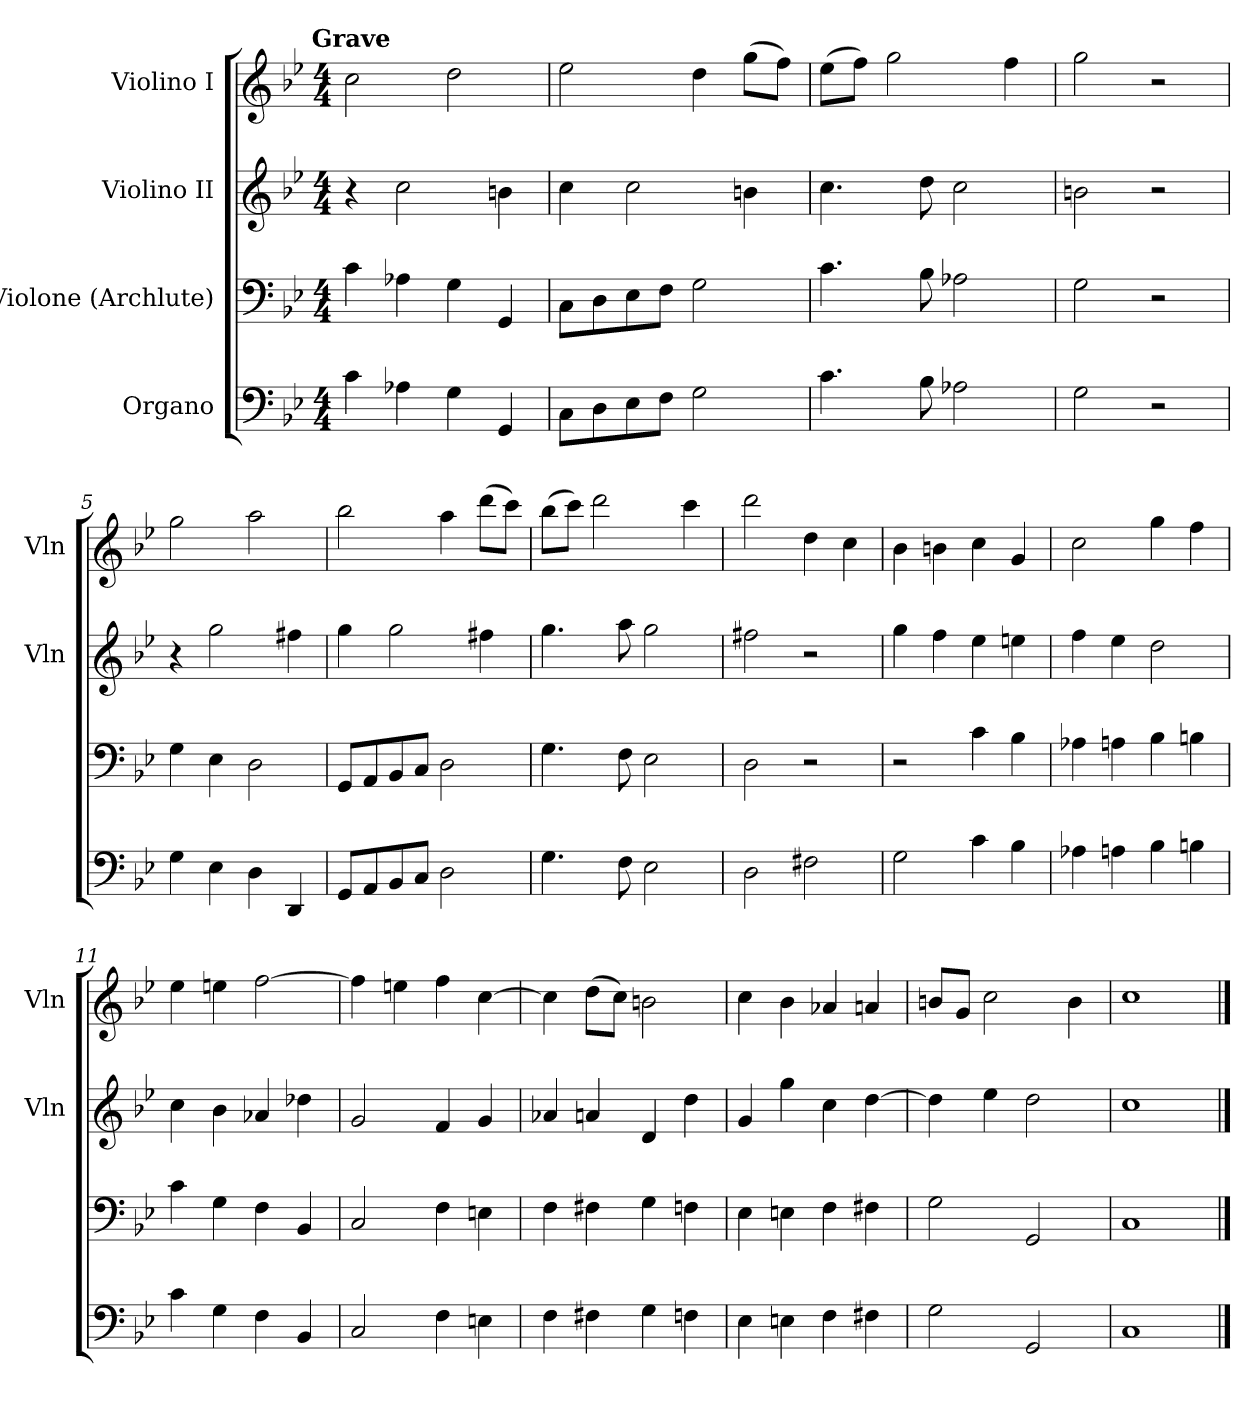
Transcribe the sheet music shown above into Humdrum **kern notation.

**kern	**kern	**kern	**kern
*part4	*part3	*part2	*part1
*staff4	*staff3	*staff2	*staff1
*I"Organo	*I"Violone (Archlute)	*I"Violino II	*I"Violino I
*	*	*I'Vln	*I'Vln
*clefF4	*clefF4	*clefG2	*clefG2
*k[b-e-]	*k[b-e-]	*k[b-e-]	*k[b-e-]
!!LO:TX:omd:t=Grave
*M4/4	*M4/4	*M4/4	*M4/4
*MM40	*MM40	*MM40	*MM40
=1	=1	=1	=1
4c\	4c\	4r	2cc\
4A-X\	4A-X\	2cc\	.
4G\	4G\	.	2dd\
4GG/	4GG/	4bn\	.
=2	=2	=2	=2
8C\L	8C\L	4cc\	2ee-\
8D\	8D\	.	.
8E-\	8E-\	2cc\	.
8F\J	8F\J	.	.
2G\	2G\	.	4dd\
.	.	4bn\	(8gg\L
.	.	.	8ff\J)
=3	=3	=3	=3
4.c\	4.c\	4.cc\	(8ee-\L
.	.	.	8ff\J)
.	.	.	2gg\
8B-\	8B-\	8dd\	.
2A-X\	2A-X\	2cc\	.
.	.	.	4ff\
=4	=4	=4	=4
2G\	2G\	2bn\	2gg\
2r	2r	2r	2r
=5	=5	=5	=5
4G\	4G\	4r	2gg\
4E-\	4E-\	2gg\	.
4D\	2D\	.	2aa\
4DD/	.	4ff#X\	.
=6	=6	=6	=6
8GG/L	8GG/L	4gg\	2bb-\
8AA/	8AA/	.	.
8BB-/	8BB-/	2gg\	.
8C/J	8C/J	.	.
2D\	2D\	.	4aa\
.	.	4ff#X\	(8ddd\L
.	.	.	8ccc\J)
=7	=7	=7	=7
4.G\	4.G\	4.gg\	(8bb-\L
.	.	.	8ccc\J)
.	.	.	2ddd\
8F\	8F\	8aa\	.
2E-\	2E-\	2gg\	.
.	.	.	4ccc\
=8	=8	=8	=8
2D\	2D\	2ff#X\	2ddd\
2F#X\	2r	2r	4dd\
.	.	.	4cc\
=9	=9	=9	=9
2G\	2r	4gg\	4b-\
.	.	4ff\	4bn\
4c\	4c\	4ee-\	4cc\
4B-\	4B-\	4een\	4g/
=10	=10	=10	=10
4A-X\	4A-X\	4ff\	2cc\
4An\	4An\	4ee-\	.
4B-\	4B-\	2dd\	4gg\
4Bn\	4Bn\	.	4ff\
=11	=11	=11	=11
4c\	4c\	4cc\	4ee-\
4G\	4G\	4b-\	4een\
4F\	4F\	4a-X/	[2ff\
4BB-/	4BB-/	4dd-X\	.
=12	=12	=12	=12
2C/	2C/	2g/	4ff\]
.	.	.	4een\
4F\	4F\	4f/	4ff\
4En\	4En\	4g/	[4cc\
=13	=13	=13	=13
4F\	4F\	4a-X/	4cc\]
4F#X\	4F#X\	4an/	(8dd\L
.	.	.	8cc\J)
4G\	4G\	4d/	2bn\
4Fn\	4Fn\	4dd\	.
=14	=14	=14	=14
4E-\	4E-\	4g/	4cc\
4En\	4En\	4gg\	4b-\
4F\	4F\	4cc\	4a-X/
4F#X\	4F#X\	[4dd\	4an/
=15	=15	=15	=15
2G\	2G\	4dd\]	8bn/L
.	.	.	8g/J
.	.	4ee-\	2cc\
2GG/	2GG/	2dd\	.
.	.	.	4b\
=16	=16	=16	=16
1C/	1C/	1cc\	1cc\
==	==	==	==
*-	*-	*-	*-
